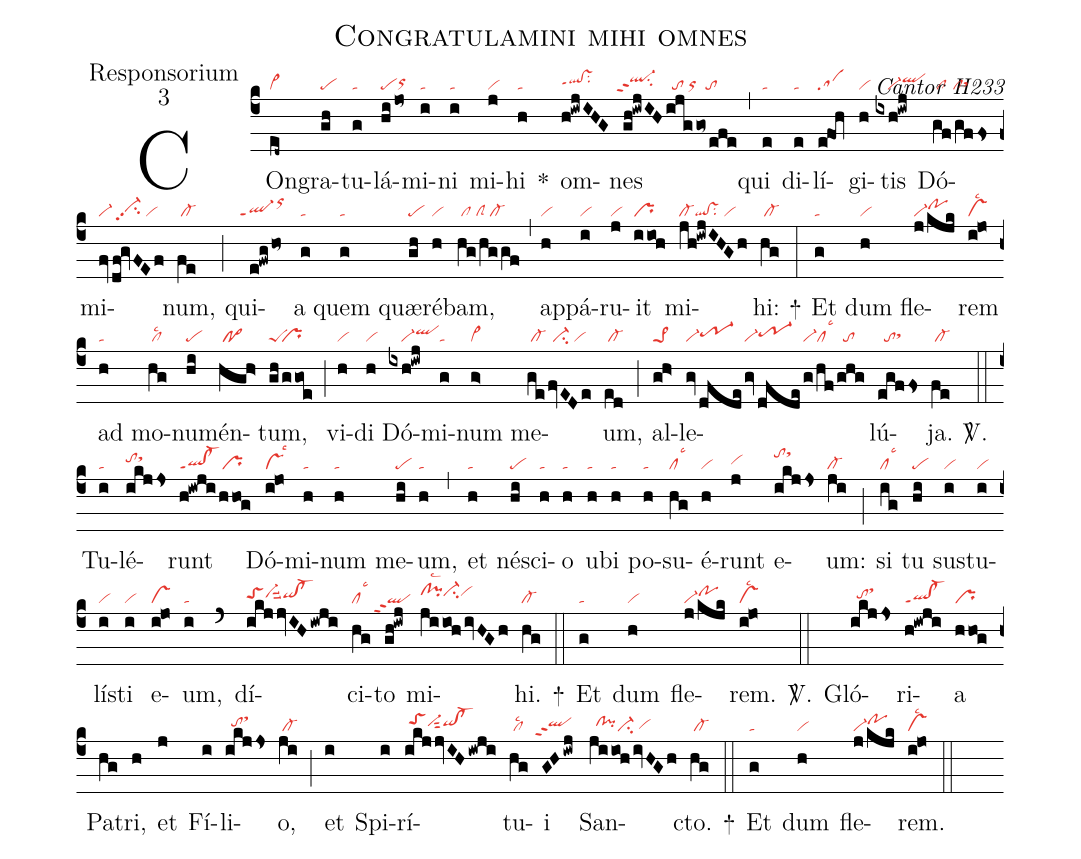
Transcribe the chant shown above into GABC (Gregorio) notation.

name:Congratulamini mihi omnes;
office-part:Responsorium;
mode:3;
commentary:Cantor H233;
nabc-lines:1;
%%
(c4)
COn(ed~|cl~)gra(gh|pe)tu(g|ta)lá(hi/jo~|peorhh)mi(i|ta)ni(i|ta) mi(j|vi)hi(h|ta) *()
om(h!iwjIHG|qlhh!vshhppt1su2)nes(gh!iwjIH|``ql-hippt2su2|ijggo~/efe|//to/orhg//to) (,)
qui(e|ta) di(e|ta)lí(e!foh|sa)gi(h|vi)tis(ixh!iwj|////vi-qlhi)
Dó(gf/gffs|/cl//clsthh)mi(fvdf!gvFEf|vi-/vi-hhpp2su2/vi)num,(fe|/cl-) (;)
qui(e!fwg/ho~|```ql-ppt1orhk)a(//g|ta) quem(g|ta) quæ(gh|pe)ré(h|vi)bam,(hg/hggf|/cl/clS/cl-) (,)
ap(h|vi)pá(i|vi)ru(j|vi)it(iio!h|pr) mi(jh!iwjIHGh|cl-ql!vssu2/vi)hi:(hg|/cl-) +(:)
Et(g|ta) dum(h|vi) fle(j/kjk|vi-pohi)rem(i!jo|vslsc2)
ad(h|ta) mo(hg|/cllsc2)nu(hi|pe)mén(hgh>|/po>)tum,(gh/ggoe|peS``pr) (;)
vi(h|vi)di(h|vi) Dó(ixh!iwj|////vi-qlhi)mi(g|ta)num(g>|vi>) me(gefvEDe|/cl-//ci-/vi)um,(ed|/cl-) (;)
al(gh>|pe>1)le(gvdfde|vi-tr-1hh|gvdfde|vi-tr-1hh|g/hf|vi-cllsc3|/ghg|//to)lú(egffs|//tosthh)ja.(fe|/cl-) <sp>V/</sp>.(::)
Tu(i|ta)lé(ikjjs|tohisthj)runt(h!iwji/hho!g|ql!cl-ppt1pr) Dó(i!jo|vslsc3)mi(h|ta)num(h|ta) me(hi|pe)um,(h|ta) (,)
et(h|ta) né(hi|pe)sci(h|ta)o(h|ta) u(h|ta)bi(h|ta) po(h|ta)su(hg|cllsc3)é(h|vi)runt(j|vihh) e(ikjjs|tohksthl)um:(ji|cl-) (;)
si(ig|cllsc3) tu(hi|pe) sus(i|vi)tu(i|vi)lís(i|vi)ti(i|vi) e(i!jo|vs)um,(i|ta) (`)
dí(ikjjvIHiwji|toShhvi-hhsuu2qihh!cl-hh)ci(hg|cllsc3)to(gh!iwj|```qlppt2) mi(jiio!hivHGh|clhi!pihilsc2ci-hivihi)hi.(hg|cl-) +(::)
Et(g|ta) dum(h|vi) fle(j/kjk|vi-pohi)rem.(i!jo|vslsc2) <sp>V/</sp>.(::)
Gló(ikjjs|//tohhsthk)ri(h!iwji|ql!cl-ppt1)a(hho!g|pr) Pa(hg)tri,(h) et(j) Fí(i)li(ikjjs|//tohhsthk)o,(ji|/cl-) (;)
et(i) Spi(i)rí(ikjjvIHiwji|/toShivi-hhsut2qihh!cl-hh)tu(hg|/cllsc2)i(GHiwj|``qlhhppt2) San(jiio!hivHGh|//clhh!pihhci-/vihg)cto.(hg|/cl-) +(::)
Et(g|ta) dum(h|vi) fle(j/kjk|vi-pohi)rem.(i!jo|vslsc2) (::)
